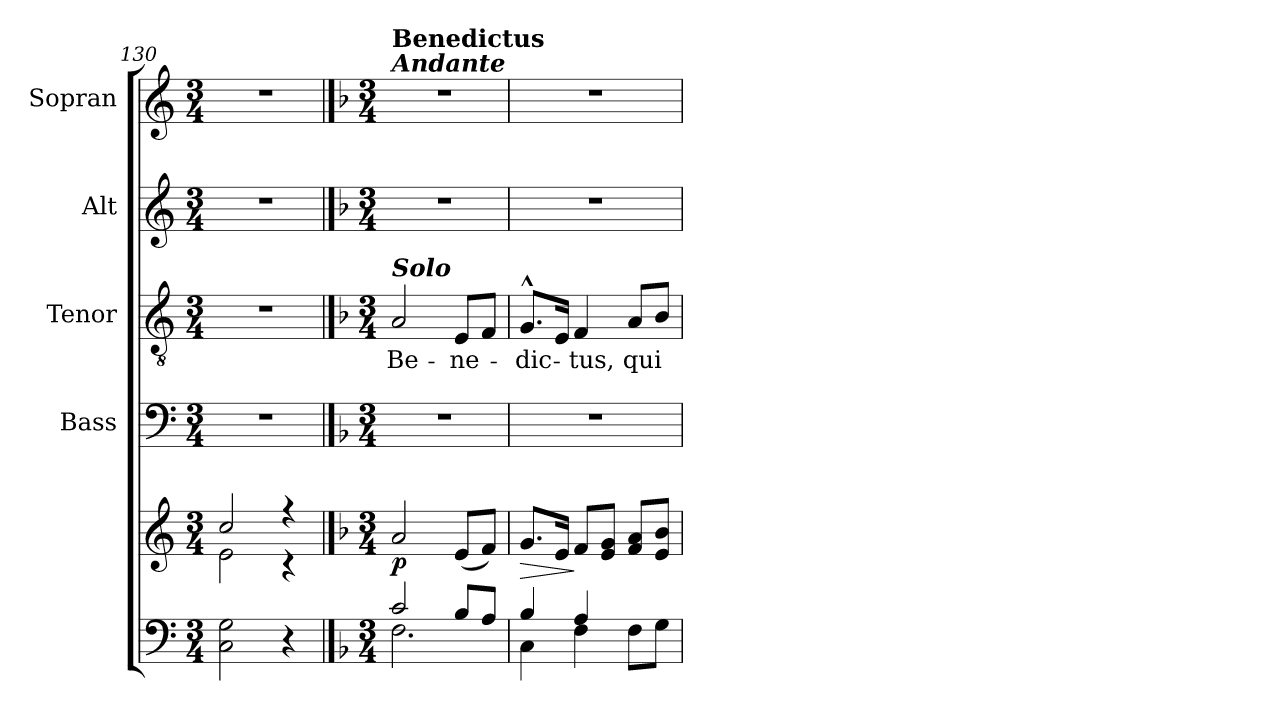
**kern	**kern	**dynam	**kern	**kern	**text	**kern	**kern
*part5	*part5	*part5	*part4	*part3	*part3	*part2	*part1
*staff6	*staff5	*staff5/6	*staff4	*staff3	*staff3	*staff2	*staff1
*	*	*	*I"Bass	*I"Tenor	*	*I"Alt	*I"Sopran
*	*	*	*I'B.	*I'T.	*	*I'A.	*I'S.
*clefF4	*clefG2	*	*clefF4	*clefGv2	*	*clefG2	*clefG2
*k[]	*k[]	*	*k[]	*k[]	*	*k[]	*k[]
*C:	*C:	*	*C:	*C:	*	*C:	*C:
*M3/4	*M3/4	*	*M3/4	*M3/4	*	*M3/4	*M3/4
=130	=130	=130	=130	=130	=130	=130	=130
*	*^	*	*	*	*	*	*
2C\ 2G\	2cc/	2e\	.	2.r	2.r	.	2.r	2.r
4r	4r	4r	.	.	.	.	.	.
*	*v	*v	*	*	*	*	*	*
!!LO:LB:g=z
==131	==131	==131	==131	==131	==131	==131	==131
*k[b-]	*k[b-]	*	*k[b-]	*k[b-]	*	*k[b-]	*k[b-]
*F:	*F:	*	*F:	*F:	*	*F:	*F:
*M3/4	*M3/4	*	*M3/4	*M3/4	*	*M3/4	*M3/4
*^	*^	*	*	*	*	*	*
!	!	!	!	!	!	!	!	!	!LO:TX:a:Bi:t=Andante
!	!	!	!	!	!	!	!	!	!LO:TX:a:B:t=Benedictus
!	!	!	!	!	!	!LO:TX:a:Bi:t=Solo	!	!	!
!	!	!	!	!LO:DY:b	!	!	!LO:LY:b	!	!
*	*	*v	*v	*	*	*	*	*	*
2c/	2.F\	2a/	p	2.r	2A/	Be-	2.r	2.r
!	!	!	!	!	!	!LO:LY:b	!	!
8B-/L	.	(<8e/L	.	.	8E/L	-ne-	.	.
8A/J	.	8f/J)	.	.	8F/J	.	.	.
=132	=132	=132	=132	=132	=132	=132	=132	=132
!	!	!	!LO:HP:b	!	!	!LO:LY:b	!	!
4B-/	4C\	8.g/L	>	2.r	8.G^^>/L	-dic-	2.r	2.r
.	.	16e/Jk	.	.	16E/Jk	.	.	.
!	!	!	!	!	!	!LO:LY:b	!	!
4A/	4F\	8f/L	]	.	4F/	-tus,	.	.
.	.	8e/ 8g/J	.	.	.	.	.	.
!	!	!	!	!	!	!LO:LY:b	!	!
4ryy	8F\L	8f/ 8a/L	.	.	8A/L	qui	.	.
.	8G\J	8e/ 8b-/J	.	.	8B-/J	.	.	.
*v	*v	*	*	*	*	*	*	*
=	=	=	=	=	=	=	=
*-	*-	*-	*-	*-	*-	*-	*-
